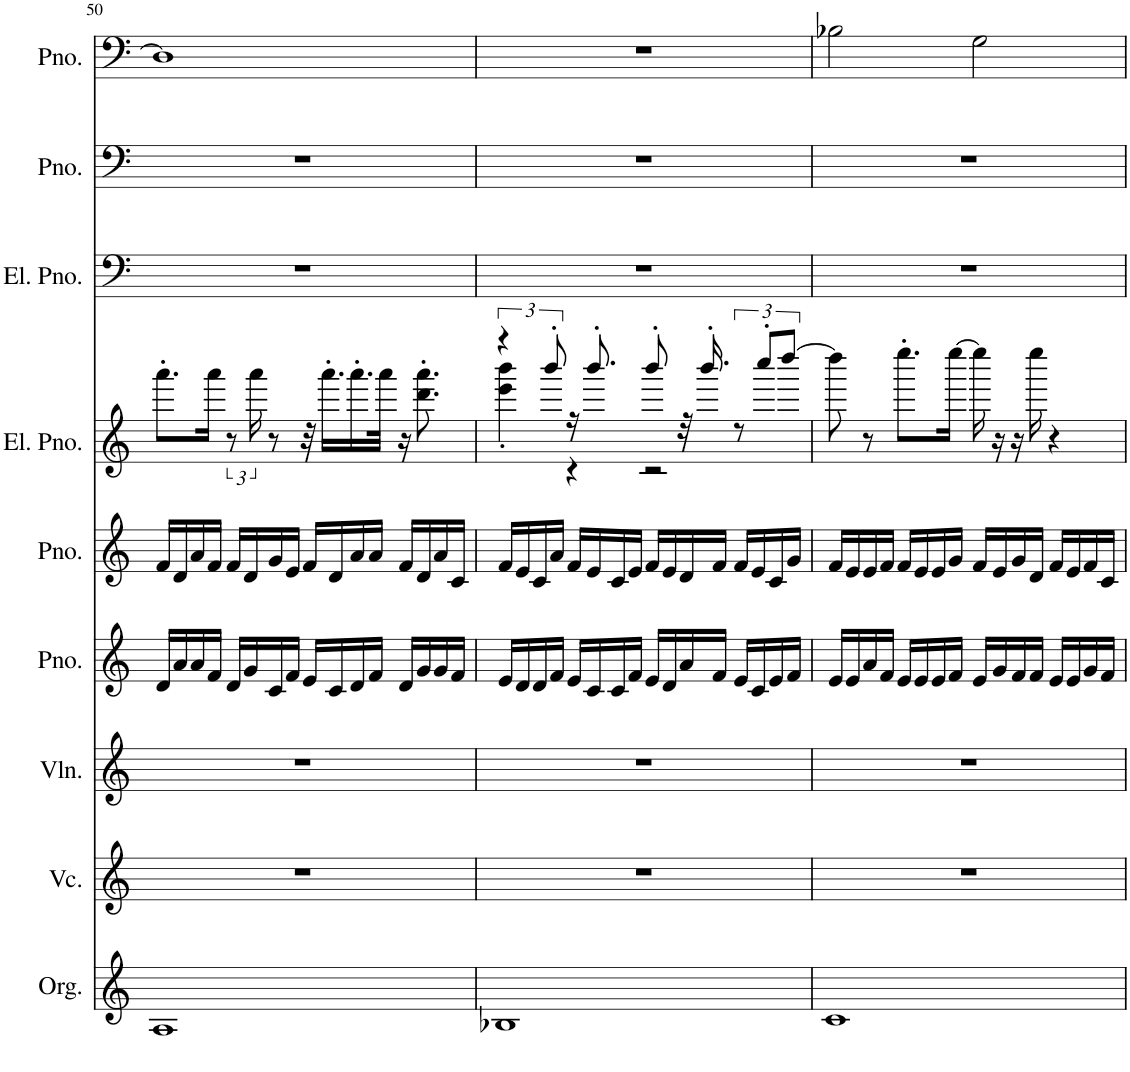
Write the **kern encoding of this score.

**kern	**kern	**kern	**kern	**kern	**kern	**kern	**kern	**kern
*part9	*part8	*part7	*part6	*part5	*part4	*part3	*part2	*part1
*staff9	*staff8	*staff7	*staff6	*staff5	*staff4	*staff3	*staff2	*staff1
*I"オルガン	*I"チェロ	*I"ヴァイオリン	*I"ピアノ	*I"ピアノ	*I"エレクトリックピアノ	*I"エレクトリックピアノ	*I"ピアノ	*I"ピアノ
!!LO:PB:g=z
*clefG2	*clefG2	*clefG2	*clefG2	*clefG2	*clefG2	*clefF4	*clefF4	*clefF4
*k[]	*k[]	*k[]	*k[]	*k[]	*k[]	*k[]	*k[]	*k[]
*M4/4	*M4/4	*M4/4	*M4/4	*M4/4	*M4/4	*M4/4	*M4/4	*M4/4
=50	=50	=50	=50	=50	=50	=50	=50	=50
1A	1r	1r	16d/LL	16f/LL	8.aaa'\L	1r	1r	1D]
.	.	.	16a/	16d/	.	.	.	.
.	.	.	16a/	16a/	.	.	.	.
.	.	.	16f/JJ	16f/JJ	16aaa\Jk	.	.	.
.	.	.	16d/LL	16f/LL	12r	.	.	.
.	.	.	16g/	16d/	.	.	.	.
.	.	.	.	.	24aaa\	.	.	.
.	.	.	16c/	16g/	8r	.	.	.
.	.	.	16f/JJ	16e/JJ	.	.	.	.
.	.	.	16e/LL	16f/LL	32r	.	.	.
.	.	.	.	.	16.aaa'\LL	.	.	.
.	.	.	16c/	16d/	.	.	.	.
.	.	.	16d/	16a/	16.aaa'\	.	.	.
.	.	.	16f/JJ	16a/JJ	.	.	.	.
.	.	.	.	.	32aaa\JJk	.	.	.
.	.	.	16d/LL	16f/LL	16r	.	.	.
.	.	.	16g/	16d/	8.ddd\' 8.aaa\'	.	.	.
.	.	.	16g/	16a/	.	.	.	.
.	.	.	16f/JJ	16c/JJ	.	.	.	.
=51	=51	=51	=51	=51	=51	=51	=51	=51
*	*	*	*	*	*^	*	*	*
1B-X	1r	1r	16e/LL	16f/LL	6r	4eee\' 4bbb\'	1r	1r	1r
.	.	.	16d/	16e/	.	.	.	.	.
.	.	.	16d/	16c/	.	.	.	.	.
.	.	.	.	.	12bbb'/	.	.	.	.
.	.	.	16f/JJ	16a/JJ	.	.	.	.	.
.	.	.	16e/LL	16f/LL	16r	4r	.	.	.
.	.	.	16c/	16e/	8.bbb'/	.	.	.	.
.	.	.	16c/	16c/	.	.	.	.	.
.	.	.	16f/JJ	16e/JJ	.	.	.	.	.
.	.	.	16e/LL	16f/LL	8bbb'/	2r	.	.	.
.	.	.	16d/	16e/	.	.	.	.	.
.	.	.	16a/	16d/	32r	.	.	.	.
.	.	.	.	.	16.bbb'/	.	.	.	.
.	.	.	16f/JJ	16f/JJ	.	.	.	.	.
.	.	.	16e/LL	16f/LL	12r	.	.	.	.
.	.	.	16c/	16e/	.	.	.	.	.
.	.	.	.	.	12cccc'/L	.	.	.	.
.	.	.	16e/	16c/	.	.	.	.	.
.	.	.	.	.	[12dddd/J	.	.	.	.
.	.	.	16f/JJ	16g/JJ	.	.	.	.	.
*	*	*	*	*	*v	*v	*	*	*
=52	=52	=52	=52	=52	=52	=52	=52	=52
1c	1r	1r	16e/LL	16f/LL	8dddd\]	1r	1r	2B-X\
.	.	.	16e/	16e/	.	.	.	.
.	.	.	16a/	16e/	8r	.	.	.
.	.	.	16f/JJ	16f/JJ	.	.	.	.
.	.	.	16e/LL	16f/LL	8.eeee'\L	.	.	.
.	.	.	16e/	16e/	.	.	.	.
.	.	.	16e/	16e/	.	.	.	.
.	.	.	16f/JJ	16g/JJ	[16eeee\Jk	.	.	.
.	.	.	16e/LL	16f/LL	16eeee\]	.	.	2G\
.	.	.	16g/	16e/	16r	.	.	.
.	.	.	16f/	16g/	16r	.	.	.
.	.	.	16f/JJ	16d/JJ	16eeee\	.	.	.
.	.	.	16e/LL	16f/LL	4r	.	.	.
.	.	.	16e/	16e/	.	.	.	.
.	.	.	16g/	16f/	.	.	.	.
.	.	.	16f/JJ	16c/JJ	.	.	.	.
=	=	=	=	=	=	=	=	=
*-	*-	*-	*-	*-	*-	*-	*-	*-
